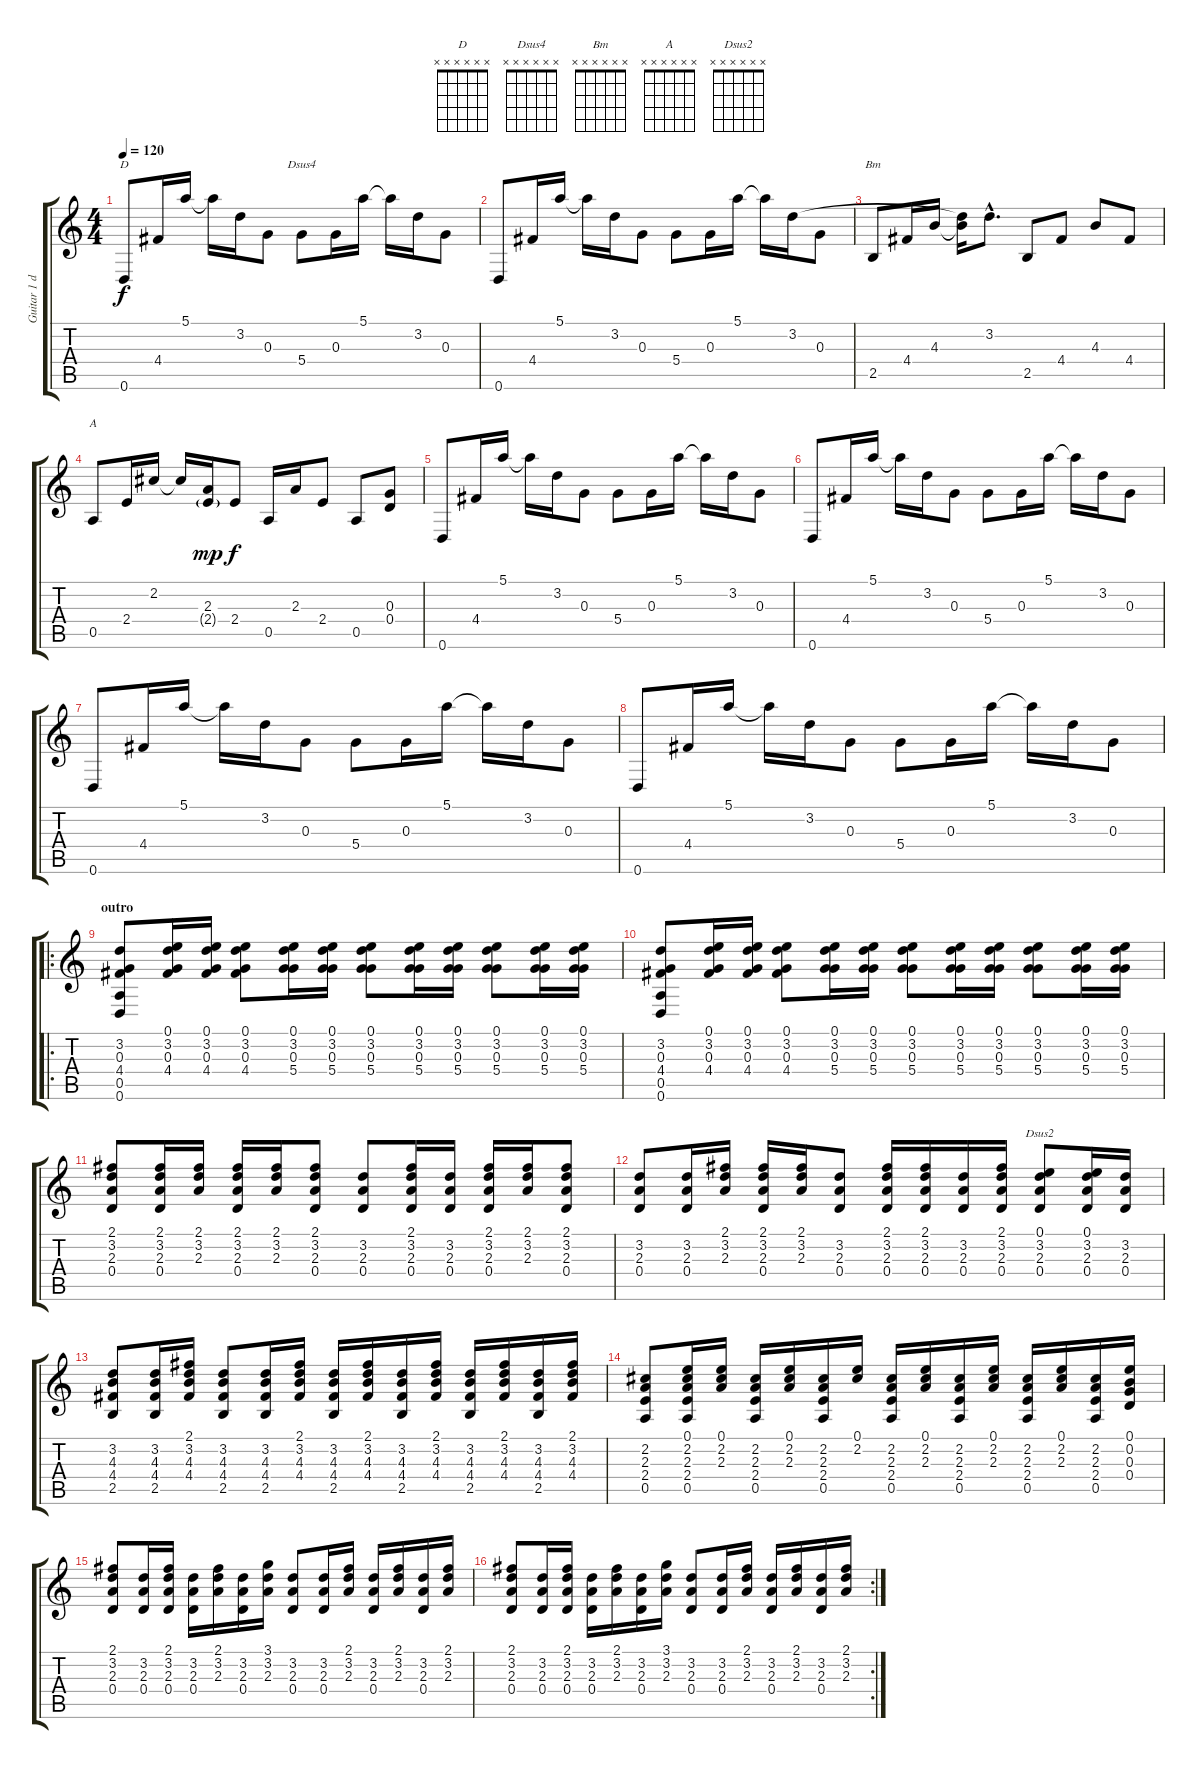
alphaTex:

\track ("Guitar 1 dropped D" "Guitar 1 d") {instrument acousticguitarsteel}
\staff {score tabs}
\tuning (E4 B3 G3 D3 A2 D2) {hide}
\chord ("D" x x x x x x) {firstfret 0}
\chord ("Dsus4" x x x x x x) {firstfret 0}
\chord ("Bm" x x x x x x) {firstfret 0}
\chord ("A" x x x x x x) {firstfret 0}
\chord ("Dsus2" x x x x x x) {firstfret 0}
\ts (4 4)
\tempo 120
\clef g2
\ks c
0.6.8{ch "D" dy f} 4.4.16 5.1.16 5.1{t}.16 3.2.16 0.3.8 5.4.8{ch "Dsus4"} 0.3.16 5.1.16 5.1{t}.16 3.2.16 0.3.8 |
0.6.8 4.4.16 5.1.16 5.1{t}.16 3.2.16 0.3.8 5.4.8 0.3.16 5.1.16 5.1{t}.16 3.2.16 0.3.8 |
2.5.8{ch "Bm"} 4.4.16 4.3.16 (3.2{t} 4.3{t}).16 3.2{hac}.8{d} 2.5.8 4.4.8 4.3.8 4.4.8 |
0.5.8{ch "A"} 2.4.16 2.2.16 2.2{t}.16 (2.3 2.4{g}).16{dy mp} 2.4.8{dy f} 0.5.16 2.3.16 2.4.8 0.5.8 (0.3 0.4).8 |
0.6.8 4.4.16 5.1.16 5.1{t}.16 3.2.16 0.3.8 5.4.8 0.3.16 5.1.16 5.1{t}.16 3.2.16 0.3.8 |
0.6.8 4.4.16 5.1.16 5.1{t}.16 3.2.16 0.3.8 5.4.8 0.3.16 5.1.16 5.1{t}.16 3.2.16 0.3.8 |
0.6.8 4.4.16 5.1.16 5.1{t}.16 3.2.16 0.3.8 5.4.8 0.3.16 5.1.16 5.1{t}.16 3.2.16 0.3.8 |
0.6.8 4.4.16 5.1.16 5.1{t}.16 3.2.16 0.3.8 5.4.8 0.3.16 5.1.16 5.1{t}.16 3.2.16 0.3.8 |
\ro
\section ("" "outro")
(3.2 0.3 4.4 0.5 0.6).8 (0.1 3.2 0.3 4.4).16 (0.1 3.2 0.3 4.4).16 (0.1 3.2 0.3 4.4).8 (0.1 3.2 0.3 5.4).16 (0.1 3.2 0.3 5.4).16 (0.1 3.2 0.3 5.4).8 (0.1 3.2 0.3 5.4).16 (0.1 3.2 0.3 5.4).16 (0.1 3.2 0.3 5.4).8 (0.1 3.2 0.3 5.4).16 (0.1 3.2 0.3 5.4).16 |
(3.2 0.3 4.4 0.5 0.6).8 (0.1 3.2 0.3 4.4).16 (0.1 3.2 0.3 4.4).16 (0.1 3.2 0.3 4.4).8 (0.1 3.2 0.3 5.4).16 (0.1 3.2 0.3 5.4).16 (0.1 3.2 0.3 5.4).8 (0.1 3.2 0.3 5.4).16 (0.1 3.2 0.3 5.4).16 (0.1 3.2 0.3 5.4).8 (0.1 3.2 0.3 5.4).16 (0.1 3.2 0.3 5.4).16 |
(2.1 3.2 2.3 0.4).8 (2.1 3.2 2.3 0.4).16 (2.1 3.2 2.3).16 (2.1 3.2 2.3 0.4).16 (2.1 3.2 2.3).16 (2.1 3.2 2.3 0.4).8 (3.2 2.3 0.4).8 (2.1 3.2 2.3 0.4).16 (3.2 2.3 0.4).16 (2.1 3.2 2.3 0.4).16 (2.1 3.2 2.3).16 (2.1 3.2 2.3 0.4).8 |
(3.2 2.3 0.4).8 (3.2 2.3 0.4).16 (2.1 3.2 2.3).16 (2.1 3.2 2.3 0.4).16 (2.1 3.2 2.3).16 (3.2 2.3 0.4).8 (2.1 3.2 2.3 0.4).16 (2.1 3.2 2.3 0.4).16 (3.2 2.3 0.4).16 (2.1 3.2 2.3 0.4).16 (0.1 3.2 2.3 0.4).8{ch "Dsus2"} (0.1 3.2 2.3 0.4).16 (3.2 2.3 0.4).16 |
(3.2 4.3 4.4 2.5).8 (3.2 4.3 4.4 2.5).16 (2.1 3.2 4.3 4.4).16 (3.2 4.3 4.4 2.5).8 (3.2 4.3 4.4 2.5).16 (2.1 3.2 4.3 4.4).16 (3.2 4.3 4.4 2.5).16 (2.1 3.2 4.3 4.4).16 (3.2 4.3 4.4 2.5).16 (2.1 3.2 4.3 4.4).16 (3.2 4.3 4.4 2.5).16 (2.1 3.2 4.3 4.4).16 (3.2 4.3 4.4 2.5).16 (2.1 3.2 4.3 4.4).16 |
(2.2 2.3 2.4 0.5).8 (0.1 2.2 2.3 2.4 0.5).16 (0.1 2.2 2.3).16 (2.2 2.3 2.4 0.5).16 (0.1 2.2 2.3).16 (2.2 2.3 2.4 0.5).16 (0.1 2.2).16 (2.2 2.3 2.4 0.5).16 (0.1 2.2 2.3).16 (2.2 2.3 2.4 0.5).16 (0.1 2.2 2.3).16 (2.2 2.3 2.4 0.5).16 (0.1 2.2 2.3).16 (2.2 2.3 2.4 0.5).16 (0.1 0.2 0.3 0.4).16 |
(2.1 3.2 2.3 0.4).8 (3.2 2.3 0.4).16 (2.1 3.2 2.3 0.4).16 (3.2 2.3 0.4).16 (2.1 3.2 2.3).16 (3.2 2.3 0.4).16 (3.1 3.2 2.3).16 (3.2 2.3 0.4).8 (3.2 2.3 0.4).16 (2.1 3.2 2.3).16 (3.2 2.3 0.4).16 (2.1 3.2 2.3).16 (3.2 2.3 0.4).16 (2.1 3.2 2.3).16 |
\rc 2
(2.1 3.2 2.3 0.4).8 (3.2 2.3 0.4).16 (2.1 3.2 2.3 0.4).16 (3.2 2.3 0.4).16 (2.1 3.2 2.3).16 (3.2 2.3 0.4).16 (3.1 3.2 2.3).16 (3.2 2.3 0.4).8 (3.2 2.3 0.4).16 (2.1 3.2 2.3).16 (3.2 2.3 0.4).16 (2.1 3.2 2.3).16 (3.2 2.3 0.4).16 (2.1 3.2 2.3).16
